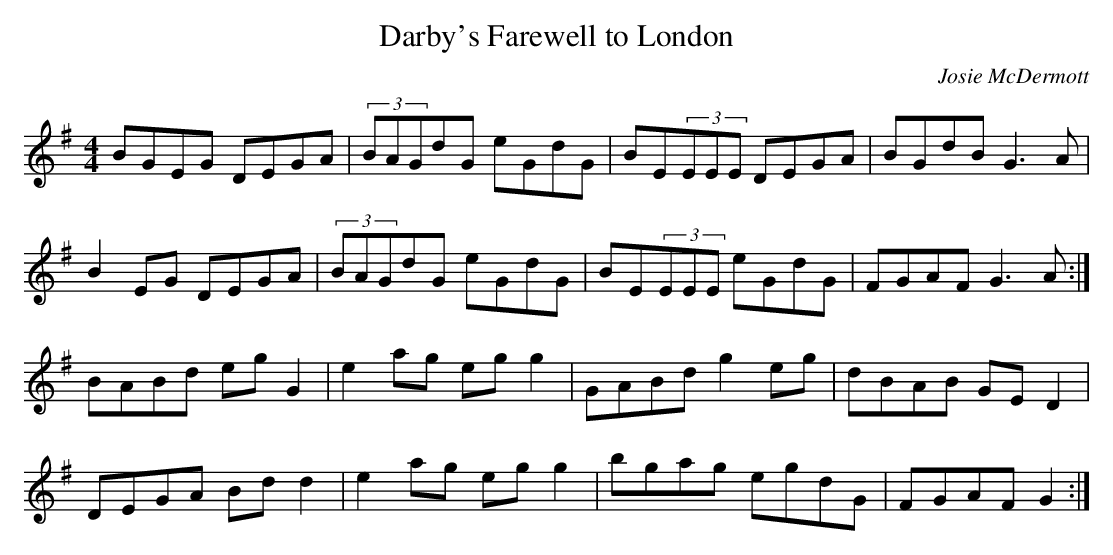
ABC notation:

X:1
T:Darby's Farewell to London
C:Josie McDermott
M:4/4
K:G
BGEG DEGA|(3BAGdG eGdG|BE(3EEE DEGA|BGdB G3A|
B2EG DEGA|(3BAGdG eGdG|BE(3EEE eGdG|FGAF G3A:|
BABd egG2|e2ag egg2|GABd g2eg|dBAB GED2|
DEGA Bdd2|e2ag egg2|bgag egdG|FGAF G2:|
